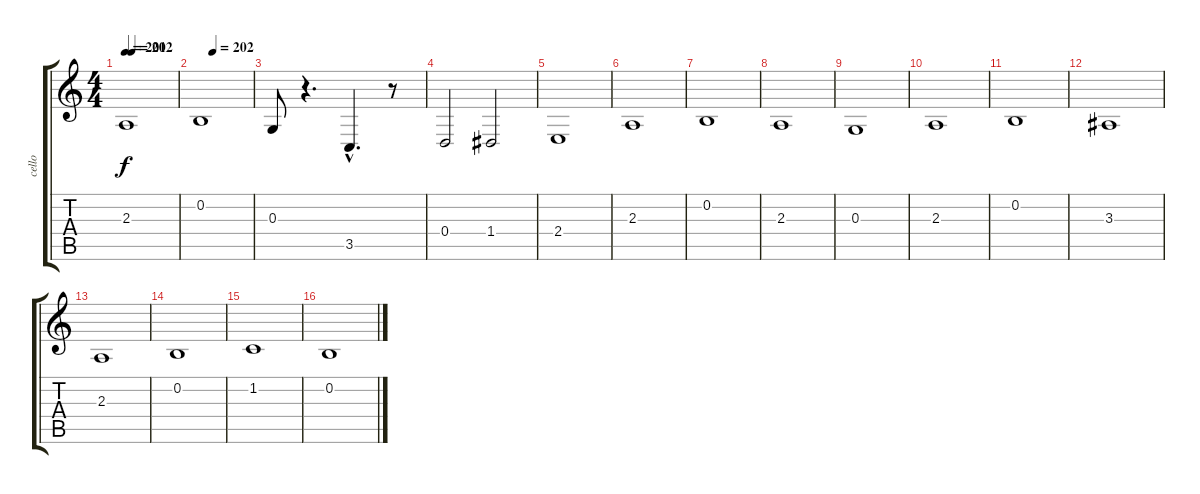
\track ("cello" "cello") {instrument stringensemble1}
\staff {score tabs}
\tuning (E4 B3 G3 D3 A2 E2) {hide}
\ts (4 4)
\tempo 201
\tempo (202 0.125)
\clef g2
\ks c
2.3.1{dy f} |
\tempo (202 0.25)
0.2.1 |
0.3.8 r.4{d} 3.5{hac}.4{d} r.8 |
0.4.2 1.4.2 |
2.4.1 |
2.3.1 |
0.2.1 |
2.3.1 |
0.3.1 |
2.3.1 |
0.2.1 |
3.3.1 |
2.3.1 |
0.2.1 |
1.2.1 |
0.2.1
